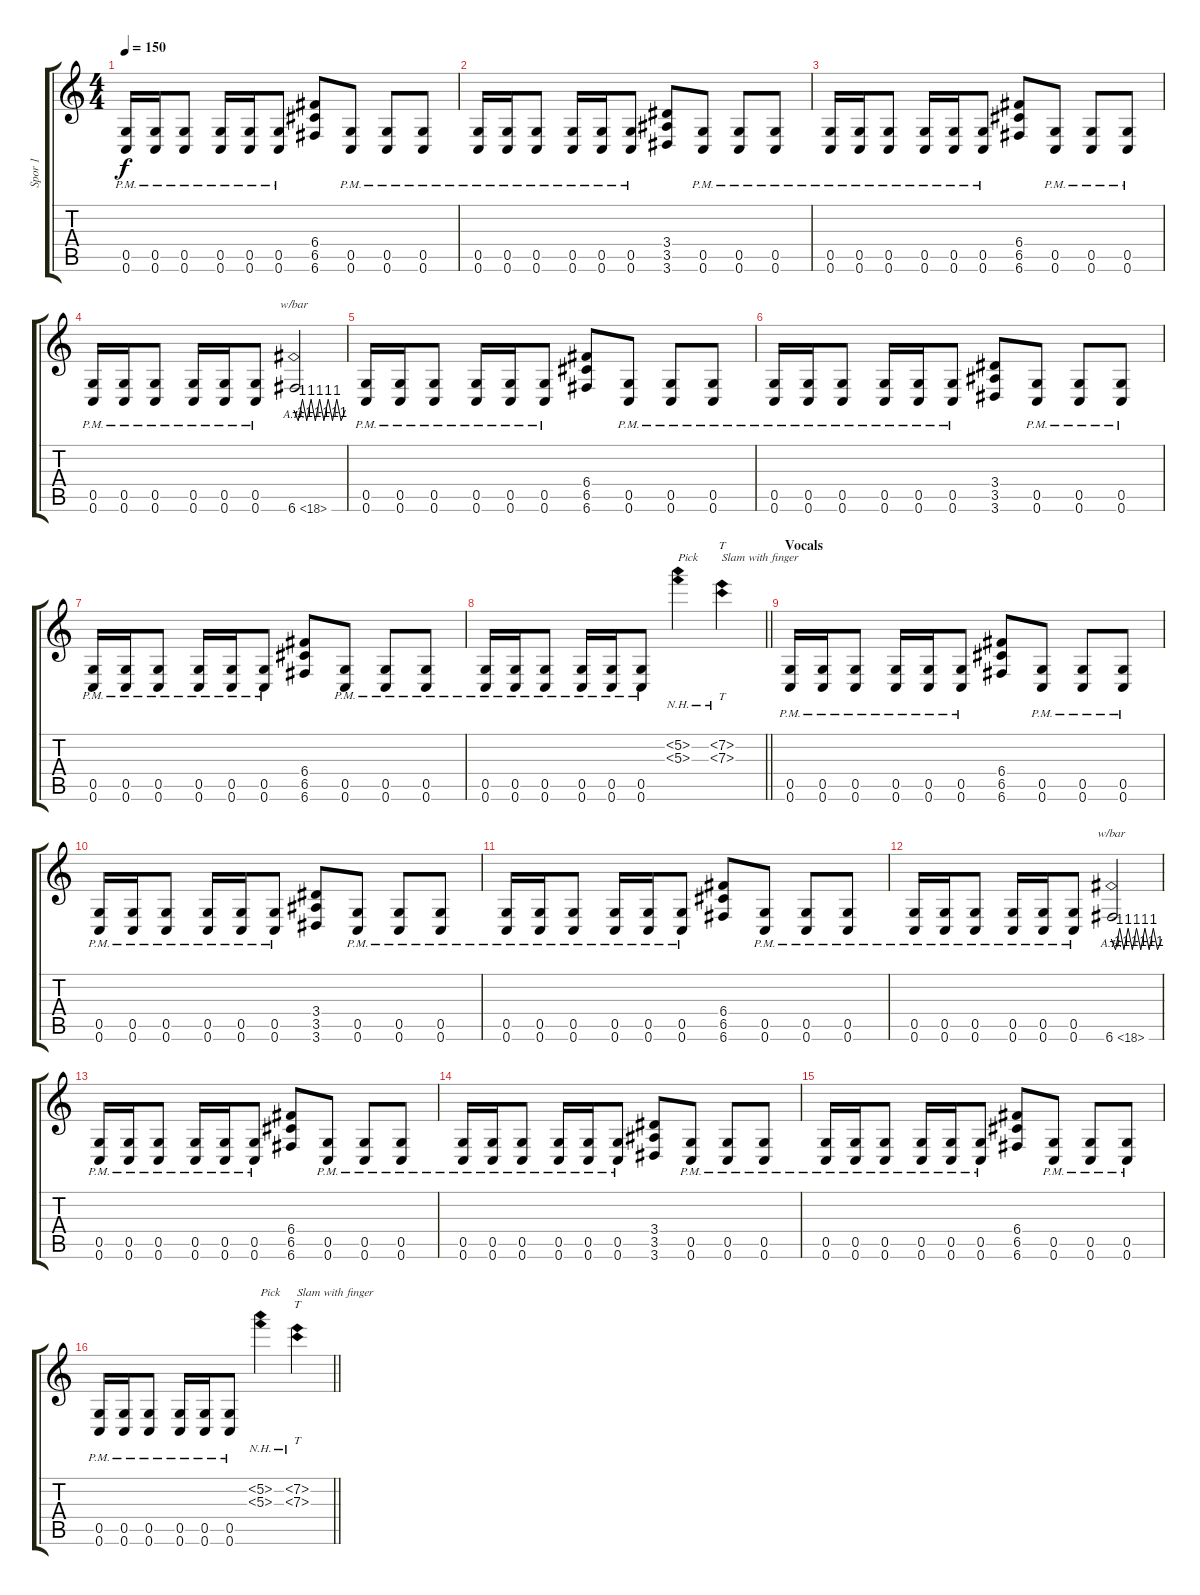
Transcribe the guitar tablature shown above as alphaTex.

\track ("Spor 1" "Spor 1") {instrument distortionguitar}
\staff {score tabs}
\tuning (D4 A3 F3 C3 G2 C2) {hide}
\ts (4 4)
\section ("" "")
\tempo 150
\clef g2
\ks c
(0.5{pm} 0.6{pm}).16{dy f} (0.5{pm} 0.6{pm}).16 (0.5{pm} 0.6{pm}).8 (0.5{pm} 0.6{pm}).16 (0.5{pm} 0.6{pm}).16 (0.5{pm} 0.6{pm}).8 (6.4 6.5 6.6).8 (0.5{pm} 0.6{pm}).8 (0.5{pm} 0.6{pm}).8 (0.5{pm} 0.6{pm}).8 |
(0.5{pm} 0.6{pm}).16 (0.5{pm} 0.6{pm}).16 (0.5{pm} 0.6{pm}).8 (0.5{pm} 0.6{pm}).16 (0.5{pm} 0.6{pm}).16 (0.5{pm} 0.6{pm}).8 (3.4 3.5 3.6).8 (0.5{pm} 0.6{pm}).8 (0.5{pm} 0.6{pm}).8 (0.5{pm} 0.6{pm}).8 |
(0.5{pm} 0.6{pm}).16 (0.5{pm} 0.6{pm}).16 (0.5{pm} 0.6{pm}).8 (0.5{pm} 0.6{pm}).16 (0.5{pm} 0.6{pm}).16 (0.5{pm} 0.6{pm}).8 (6.4 6.5 6.6).8 (0.5{pm} 0.6{pm}).8 (0.5{pm} 0.6{pm}).8 (0.5{pm} 0.6{pm}).8 |
(0.5{pm} 0.6{pm}).16 (0.5{pm} 0.6{pm}).16 (0.5{pm} 0.6{pm}).8 (0.5{pm} 0.6{pm}).16 (0.5{pm} 0.6{pm}).16 (0.5{pm} 0.6{pm}).8 6.6{ah 12}.2{tbe (custom default 0 0 5 -4 10 4 15 -4 20 4 25 -4 30 4 35 -4 40 4 45 -4 50 4 55 -4 60 0)} |
(0.5{pm} 0.6{pm}).16 (0.5{pm} 0.6{pm}).16 (0.5{pm} 0.6{pm}).8 (0.5{pm} 0.6{pm}).16 (0.5{pm} 0.6{pm}).16 (0.5{pm} 0.6{pm}).8 (6.4 6.5 6.6).8 (0.5{pm} 0.6{pm}).8 (0.5{pm} 0.6{pm}).8 (0.5{pm} 0.6{pm}).8 |
(0.5{pm} 0.6{pm}).16 (0.5{pm} 0.6{pm}).16 (0.5{pm} 0.6{pm}).8 (0.5{pm} 0.6{pm}).16 (0.5{pm} 0.6{pm}).16 (0.5{pm} 0.6{pm}).8 (3.4 3.5 3.6).8 (0.5{pm} 0.6{pm}).8 (0.5{pm} 0.6{pm}).8 (0.5{pm} 0.6{pm}).8 |
(0.5{pm} 0.6{pm}).16 (0.5{pm} 0.6{pm}).16 (0.5{pm} 0.6{pm}).8 (0.5{pm} 0.6{pm}).16 (0.5{pm} 0.6{pm}).16 (0.5{pm} 0.6{pm}).8 (6.4 6.5 6.6).8 (0.5{pm} 0.6{pm}).8 (0.5{pm} 0.6{pm}).8 (0.5{pm} 0.6{pm}).8 |
\barLineRight lightlight
(0.5{pm} 0.6{pm}).16 (0.5{pm} 0.6{pm}).16 (0.5{pm} 0.6{pm}).8 (0.5{pm} 0.6{pm}).16 (0.5{pm} 0.6{pm}).16 (0.5{pm} 0.6{pm}).8 (5.2{nh} 5.3{nh}).4{txt "Pick"} (7.2{nh} 7.3{nh}).4{tt txt "Slam with finger"} |
\section ("" "Vocals")
(0.5{pm} 0.6{pm}).16 (0.5{pm} 0.6{pm}).16 (0.5{pm} 0.6{pm}).8 (0.5{pm} 0.6{pm}).16 (0.5{pm} 0.6{pm}).16 (0.5{pm} 0.6{pm}).8 (6.4 6.5 6.6).8 (0.5{pm} 0.6{pm}).8 (0.5{pm} 0.6{pm}).8 (0.5{pm} 0.6{pm}).8 |
(0.5{pm} 0.6{pm}).16 (0.5{pm} 0.6{pm}).16 (0.5{pm} 0.6{pm}).8 (0.5{pm} 0.6{pm}).16 (0.5{pm} 0.6{pm}).16 (0.5{pm} 0.6{pm}).8 (3.4 3.5 3.6).8 (0.5{pm} 0.6{pm}).8 (0.5{pm} 0.6{pm}).8 (0.5{pm} 0.6{pm}).8 |
(0.5{pm} 0.6{pm}).16 (0.5{pm} 0.6{pm}).16 (0.5{pm} 0.6{pm}).8 (0.5{pm} 0.6{pm}).16 (0.5{pm} 0.6{pm}).16 (0.5{pm} 0.6{pm}).8 (6.4 6.5 6.6).8 (0.5{pm} 0.6{pm}).8 (0.5{pm} 0.6{pm}).8 (0.5{pm} 0.6{pm}).8 |
(0.5{pm} 0.6{pm}).16 (0.5{pm} 0.6{pm}).16 (0.5{pm} 0.6{pm}).8 (0.5{pm} 0.6{pm}).16 (0.5{pm} 0.6{pm}).16 (0.5{pm} 0.6{pm}).8 6.6{ah 12}.2{tbe (custom default 0 0 5 -4 10 4 15 -4 20 4 25 -4 30 4 35 -4 40 4 45 -4 50 4 55 -4 60 0)} |
(0.5{pm} 0.6{pm}).16 (0.5{pm} 0.6{pm}).16 (0.5{pm} 0.6{pm}).8 (0.5{pm} 0.6{pm}).16 (0.5{pm} 0.6{pm}).16 (0.5{pm} 0.6{pm}).8 (6.4 6.5 6.6).8 (0.5{pm} 0.6{pm}).8 (0.5{pm} 0.6{pm}).8 (0.5{pm} 0.6{pm}).8 |
(0.5{pm} 0.6{pm}).16 (0.5{pm} 0.6{pm}).16 (0.5{pm} 0.6{pm}).8 (0.5{pm} 0.6{pm}).16 (0.5{pm} 0.6{pm}).16 (0.5{pm} 0.6{pm}).8 (3.4 3.5 3.6).8 (0.5{pm} 0.6{pm}).8 (0.5{pm} 0.6{pm}).8 (0.5{pm} 0.6{pm}).8 |
(0.5{pm} 0.6{pm}).16 (0.5{pm} 0.6{pm}).16 (0.5{pm} 0.6{pm}).8 (0.5{pm} 0.6{pm}).16 (0.5{pm} 0.6{pm}).16 (0.5{pm} 0.6{pm}).8 (6.4 6.5 6.6).8 (0.5{pm} 0.6{pm}).8 (0.5{pm} 0.6{pm}).8 (0.5{pm} 0.6{pm}).8 |
\barLineRight lightlight
(0.5{pm} 0.6{pm}).16 (0.5{pm} 0.6{pm}).16 (0.5{pm} 0.6{pm}).8 (0.5{pm} 0.6{pm}).16 (0.5{pm} 0.6{pm}).16 (0.5{pm} 0.6{pm}).8 (5.2{nh} 5.3{nh}).4{txt "Pick"} (7.2{nh} 7.3{nh}).4{tt txt "Slam with finger"}
